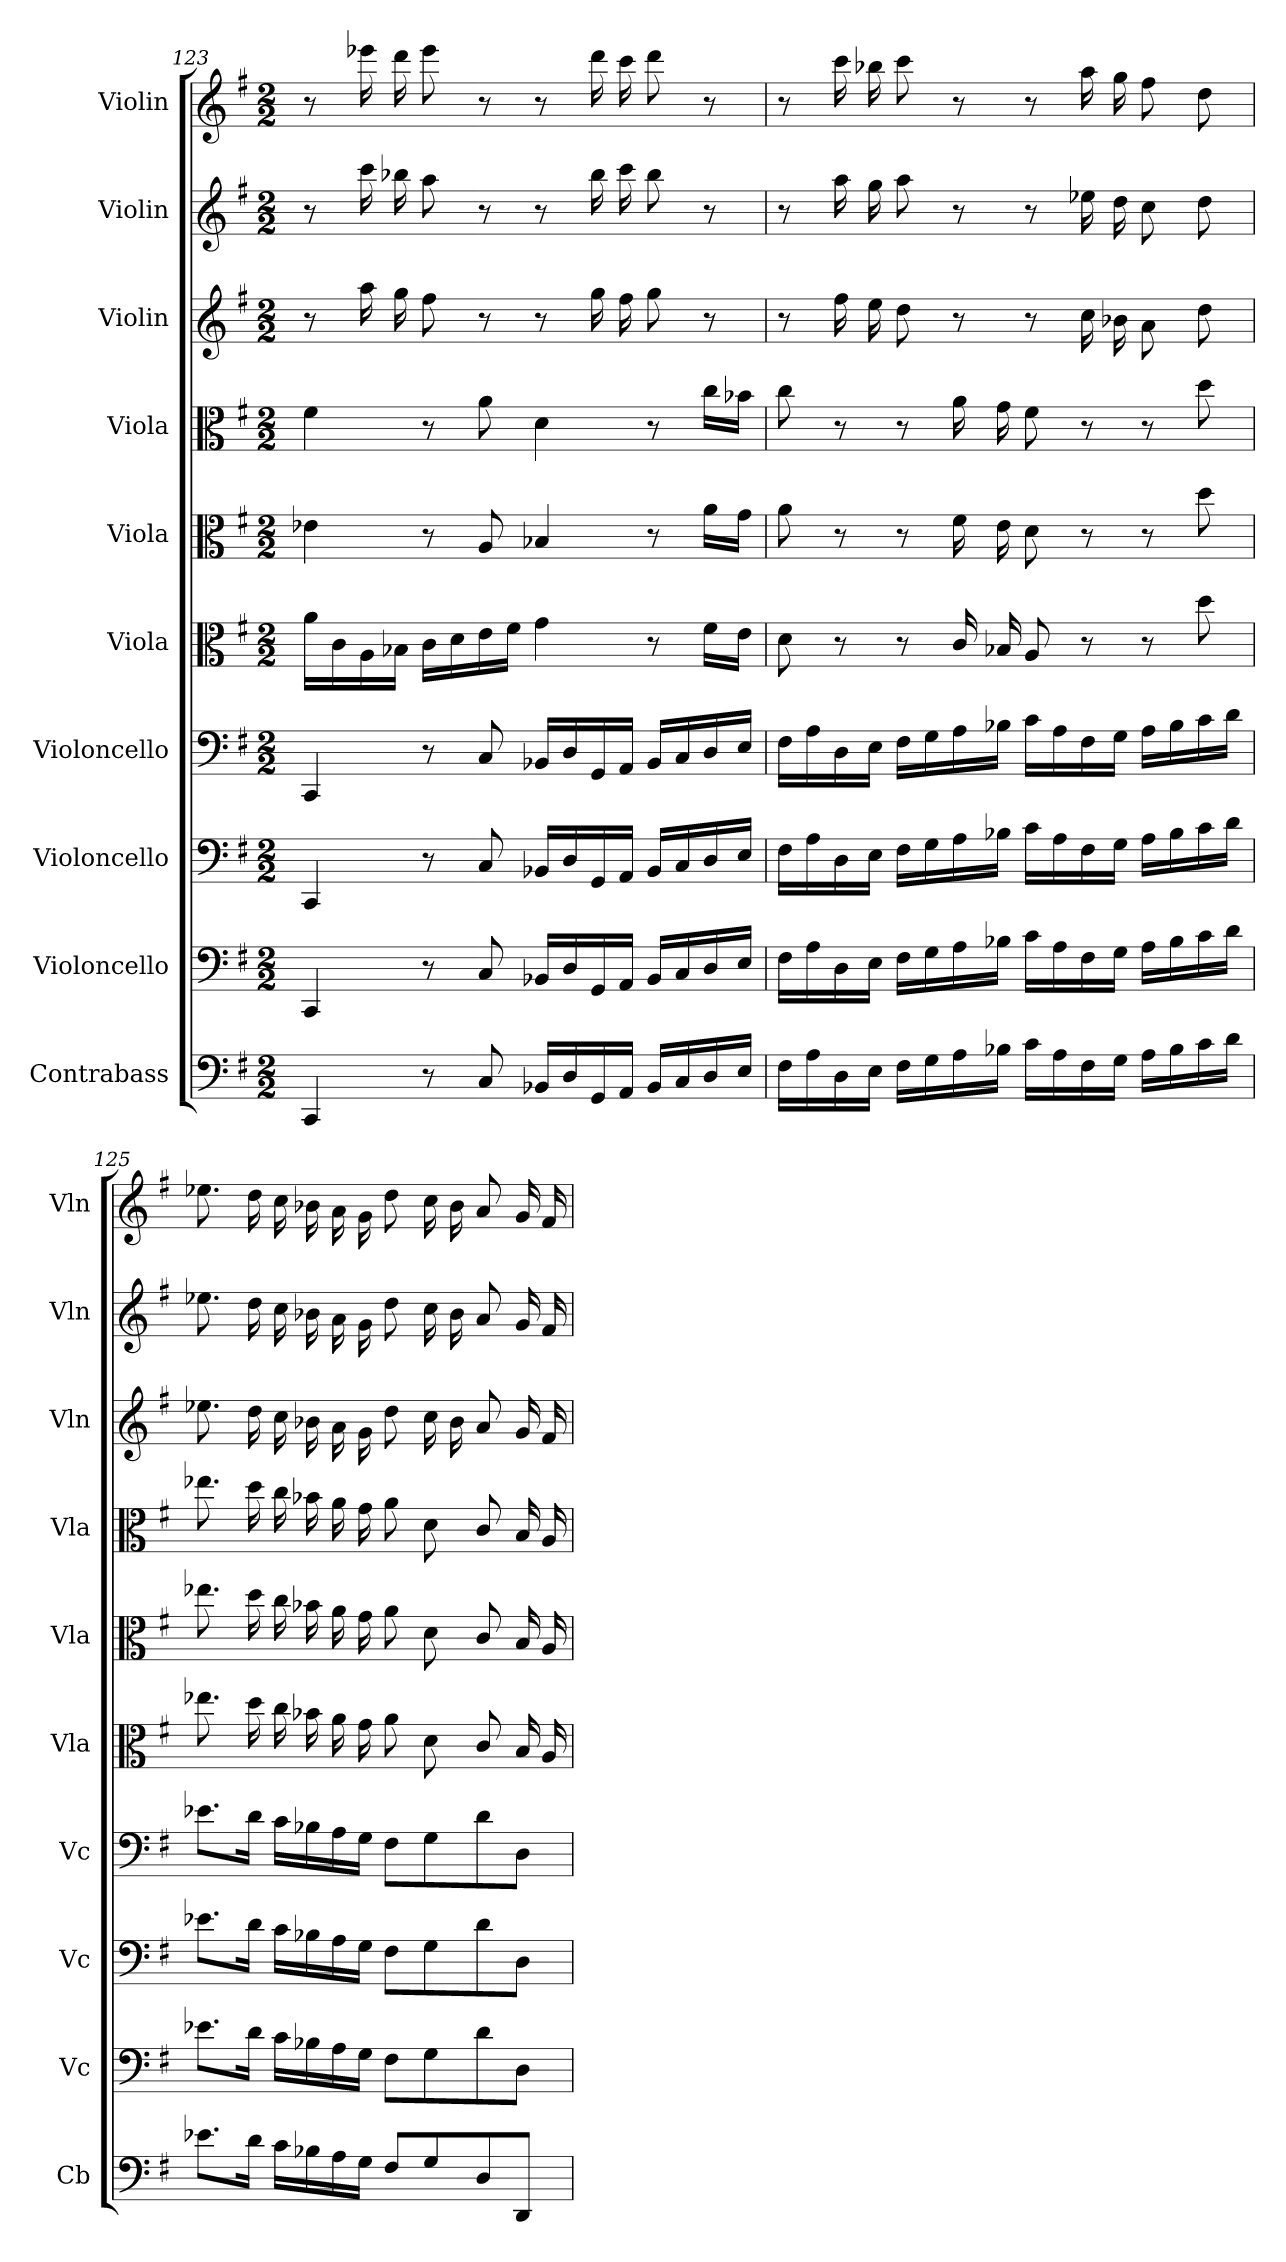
**kern	**kern	**kern	**kern	**kern	**kern	**kern	**kern	**kern	**kern
*part10	*part9	*part8	*part7	*part6	*part5	*part4	*part3	*part2	*part1
*staff10	*staff9	*staff8	*staff7	*staff6	*staff5	*staff4	*staff3	*staff2	*staff1
*I"Contrabass	*I"Violoncello	*I"Violoncello	*I"Violoncello	*I"Viola	*I"Viola	*I"Viola	*I"Violin	*I"Violin	*I"Violin
*I'Cb	*I'Vc	*I'Vc	*I'Vc	*I'Vla	*I'Vla	*I'Vla	*I'Vln	*I'Vln	*I'Vln
*clefF4	*clefF4	*clefF4	*clefF4	*clefC3	*clefC3	*clefC3	*clefG2	*clefG2	*clefG2
*k[f#]	*k[f#]	*k[f#]	*k[f#]	*k[f#]	*k[f#]	*k[f#]	*k[f#]	*k[f#]	*k[f#]
*G:	*G:	*G:	*G:	*G:	*G:	*G:	*G:	*G:	*G:
*M2/2	*M2/2	*M2/2	*M2/2	*M2/2	*M2/2	*M2/2	*M2/2	*M2/2	*M2/2
=123	=123	=123	=123	=123	=123	=123	=123	=123	=123
4CC/	4CC/	4CC/	4CC/	16a\LL	4e-X\	4f#\	8r	8r	8r
.	.	.	.	16c\	.	.	.	.	.
.	.	.	.	16A\	.	.	16aa\	16ccc\	16eee-X\
.	.	.	.	16B-X\JJ	.	.	16gg\	16bb-X\	16ddd\
8r	8r	8r	8r	16c\LL	8r	8r	8ff#\	8aa\	8eee-\
.	.	.	.	16d\	.	.	.	.	.
8C/	8C/	8C/	8C/	16e\	8A/	8a\	8r	8r	8r
.	.	.	.	16f#\JJ	.	.	.	.	.
16BB-X/LL	16BB-X/LL	16BB-X/LL	16BB-X/LL	4g\	4B-X/	4d\	8r	8r	8r
16D/	16D/	16D/	16D/	.	.	.	.	.	.
16GG/	16GG/	16GG/	16GG/	.	.	.	16gg\	16bb-\	16ddd\
16AA/JJ	16AA/JJ	16AA/JJ	16AA/JJ	.	.	.	16ff#\	16ccc\	16ccc\
16BB-/LL	16BB-/LL	16BB-/LL	16BB-/LL	8r	8r	8r	8gg\	8bb-\	8ddd\
16C/	16C/	16C/	16C/	.	.	.	.	.	.
16D/	16D/	16D/	16D/	16f#\LL	16a\LL	16cc\LL	8r	8r	8r
16E/JJ	16E/JJ	16E/JJ	16E/JJ	16e\JJ	16g\JJ	16b-X\JJ	.	.	.
=124	=124	=124	=124	=124	=124	=124	=124	=124	=124
16F#\LL	16F#\LL	16F#\LL	16F#\LL	8d\	8a\	8cc\	8r	8r	8r
16A\	16A\	16A\	16A\	.	.	.	.	.	.
16D\	16D\	16D\	16D\	8r	8r	8r	16ff#\	16aa\	16ccc\
16E\JJ	16E\JJ	16E\JJ	16E\JJ	.	.	.	16ee\	16gg\	16bb-X\
16F#\LL	16F#\LL	16F#\LL	16F#\LL	8r	8r	8r	8dd\	8aa\	8ccc\
16G\	16G\	16G\	16G\	.	.	.	.	.	.
16A\	16A\	16A\	16A\	16c/	16f#\	16a\	8r	8r	8r
16B-X\JJ	16B-X\JJ	16B-X\JJ	16B-X\JJ	16B-X/	16e\	16g\	.	.	.
16c\LL	16c\LL	16c\LL	16c\LL	8A/	8d\	8f#\	8r	8r	8r
16A\	16A\	16A\	16A\	.	.	.	.	.	.
16F#\	16F#\	16F#\	16F#\	8r	8r	8r	16cc\	16ee-X\	16aa\
16G\JJ	16G\JJ	16G\JJ	16G\JJ	.	.	.	16b-X\	16dd\	16gg\
16A\LL	16A\LL	16A\LL	16A\LL	8r	8r	8r	8a\	8cc\	8ff#\
16B-\	16B-\	16B-\	16B-\	.	.	.	.	.	.
16c\	16c\	16c\	16c\	8dd\	8dd\	8dd\	8dd\	8dd\	8dd\
16d\JJ	16d\JJ	16d\JJ	16d\JJ	.	.	.	.	.	.
=125	=125	=125	=125	=125	=125	=125	=125	=125	=125
8.e-X\L	8.e-X\L	8.e-X\L	8.e-X\L	8.ee-X\	8.ee-X\	8.ee-X\	8.ee-X\	8.ee-X\	8.ee-X\
16d\Jk	16d\Jk	16d\Jk	16d\Jk	16dd\	16dd\	16dd\	16dd\	16dd\	16dd\
16c\LL	16c\LL	16c\LL	16c\LL	16cc\	16cc\	16cc\	16cc\	16cc\	16cc\
16B-X\	16B-X\	16B-X\	16B-X\	16b-X\	16b-X\	16b-X\	16b-X\	16b-X\	16b-X\
16A\	16A\	16A\	16A\	16a\	16a\	16a\	16a\	16a\	16a\
16G\JJ	16G\JJ	16G\JJ	16G\JJ	16g\	16g\	16g\	16g\	16g\	16g\
8F#/L	8F#\L	8F#\L	8F#\L	8a\	8a\	8a\	8dd\	8dd\	8dd\
8G/	8G\	8G\	8G\	8d\	8d\	8d\	16cc\	16cc\	16cc\
.	.	.	.	.	.	.	16b-\	16b-\	16b-\
8D/	8d\	8d\	8d\	8c/	8c/	8c/	8a/	8a/	8a/
8DD/J	8D\J	8D\J	8D\J	16B/	16B/	16B/	16g/	16g/	16g/
.	.	.	.	16A/	16A/	16A/	16f#/	16f#/	16f#/
=	=	=	=	=	=	=	=	=	=
*-	*-	*-	*-	*-	*-	*-	*-	*-	*-
